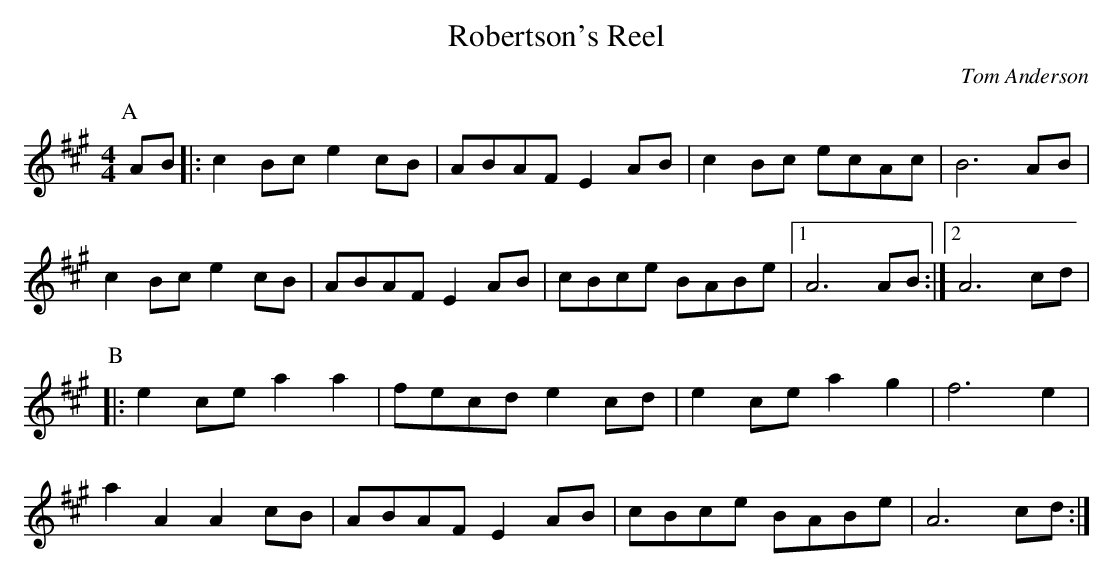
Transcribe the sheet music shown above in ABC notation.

X:1
T:Robertson's Reel
C: Tom Anderson
M:4/4
L:1/8
K:A
P:A
  AB |: c2Bc e2cB | ABAF E2AB | c2Bc ecAc | B6 AB |
       c2Bc e2cB | ABAF E2AB | cBce BABe |1 A6 AB :|2 A6 cd |
P:B
     |: e2ce a2a2 | fecd e2cd | e2ce a2g2 | f6 e2 |
       a2A2 A2cB | ABAF E2AB | cBce BABe | A6 cd :|
